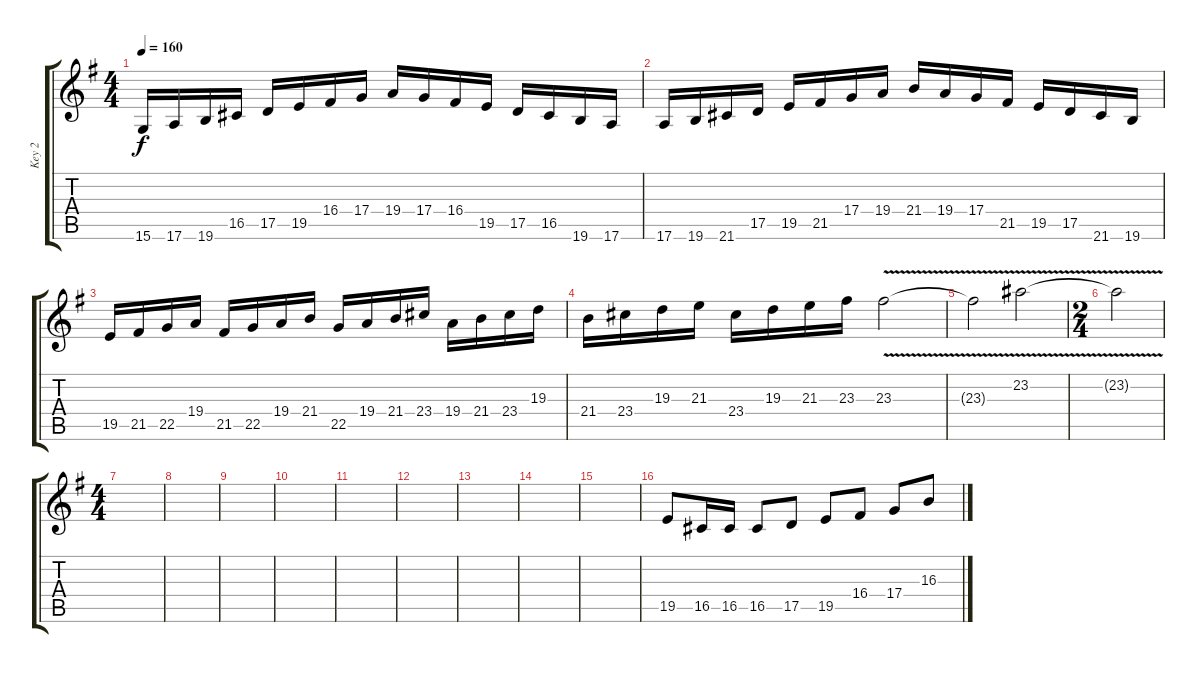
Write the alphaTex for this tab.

\track ("Key 2" "Key 2") {instrument violin}
\staff {score tabs}
\tuning (E4 B3 G3 D3 A2 E2) {hide}
\ts (4 4)
\tempo 160
\clef g2
\ks g
15.6.16{dy f} 17.6.16 19.6.16 16.5.16 17.5.16 19.5.16 16.4.16 17.4.16 19.4.16 17.4.16 16.4.16 19.5.16 17.5.16 16.5.16 19.6.16 17.6.16 |
17.6.16 19.6.16 21.6.16 17.5.16 19.5.16 21.5.16 17.4.16 19.4.16 21.4.16 19.4.16 17.4.16 21.5.16 19.5.16 17.5.16 21.6.16 19.6.16 |
19.5.16 21.5.16 22.5.16 19.4.16 21.5.16 22.5.16 19.4.16 21.4.16 22.5.16 19.4.16 21.4.16 23.4.16 19.4.16 21.4.16 23.4.16 19.3.16 |
21.4.16 23.4.16 19.3.16 21.3.16 23.4.16 19.3.16 21.3.16 23.3.16 23.3{v}.2 |
23.3{t}.2 23.2{v}.2 |
\ts (2 4)
23.2{t}.2 |
\ts (4 4)
|
|
|
|
|
|
|
|
|
19.5.8 16.5.16 16.5.16 16.5.8 17.5.8 19.5.8 16.4.8 17.4.8 16.3.8
